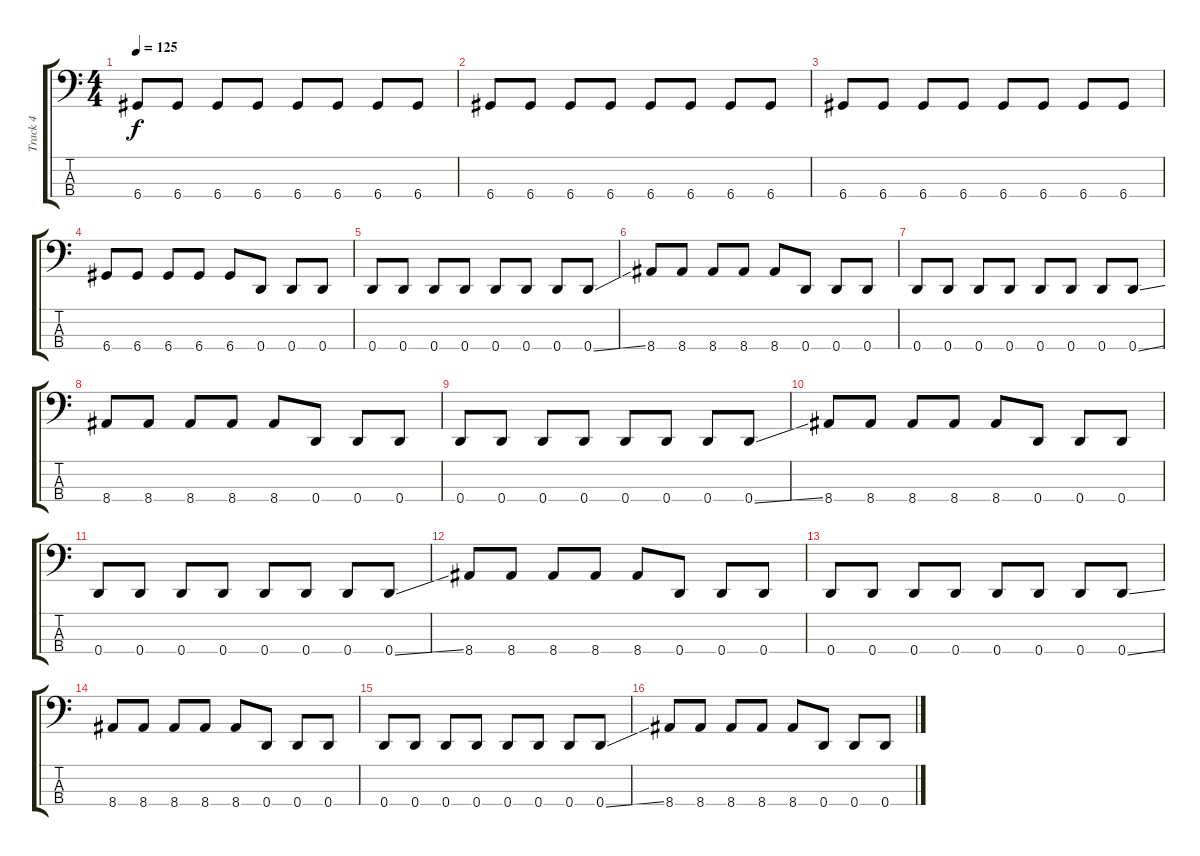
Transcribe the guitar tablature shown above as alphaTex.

\track ("Track 4" "Track 4") {instrument electricbasspick}
\staff {score tabs}
\tuning (G2 D2 A1 D1) {hide}
\ts (4 4)
\tempo 125
\clef f4
\ks c
6.4.8{dy f} 6.4.8 6.4.8 6.4.8 6.4.8 6.4.8 6.4.8 6.4.8 |
6.4.8 6.4.8 6.4.8 6.4.8 6.4.8 6.4.8 6.4.8 6.4.8 |
6.4.8 6.4.8 6.4.8 6.4.8 6.4.8 6.4.8 6.4.8 6.4.8 |
6.4.8 6.4.8 6.4.8 6.4.8 6.4.8 0.4.8 0.4.8 0.4.8 |
0.4.8 0.4.8 0.4.8 0.4.8 0.4.8 0.4.8 0.4.8 0.4{ss}.8 |
8.4.8 8.4.8 8.4.8 8.4.8 8.4.8 0.4.8 0.4.8 0.4.8 |
0.4.8 0.4.8 0.4.8 0.4.8 0.4.8 0.4.8 0.4.8 0.4{ss}.8 |
8.4.8 8.4.8 8.4.8 8.4.8 8.4.8 0.4.8 0.4.8 0.4.8 |
0.4.8 0.4.8 0.4.8 0.4.8 0.4.8 0.4.8 0.4.8 0.4{ss}.8 |
8.4.8 8.4.8 8.4.8 8.4.8 8.4.8 0.4.8 0.4.8 0.4.8 |
0.4.8 0.4.8 0.4.8 0.4.8 0.4.8 0.4.8 0.4.8 0.4{ss}.8 |
8.4.8 8.4.8 8.4.8 8.4.8 8.4.8 0.4.8 0.4.8 0.4.8 |
0.4.8 0.4.8 0.4.8 0.4.8 0.4.8 0.4.8 0.4.8 0.4{ss}.8 |
8.4.8 8.4.8 8.4.8 8.4.8 8.4.8 0.4.8 0.4.8 0.4.8 |
0.4.8 0.4.8 0.4.8 0.4.8 0.4.8 0.4.8 0.4.8 0.4{ss}.8 |
8.4.8 8.4.8 8.4.8 8.4.8 8.4.8 0.4.8 0.4.8 0.4.8
